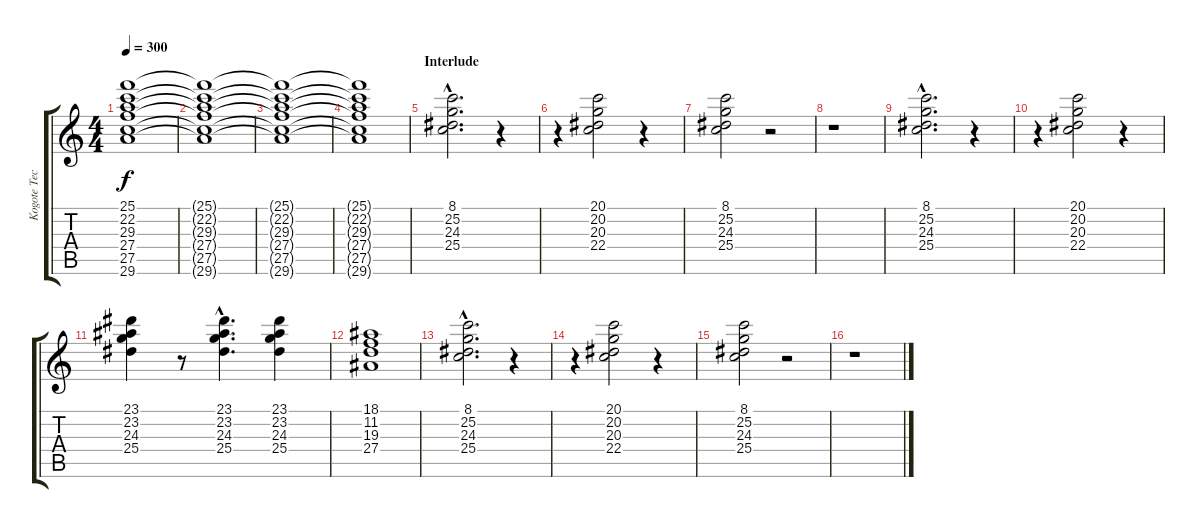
\track ("Kogote Teclado" "Kogote Tec") {instrument rockorgan}
\staff {score tabs}
\tuning (E4 B3 G3 D3 A2 E2) {hide}
\ts (4 4)
\tempo 300
\clef g2
\ks c
(25.1 22.2 29.3 27.4 27.5 29.6).1{dy f} |
(25.1{t} 22.2{t} 29.3{t} 27.4{t} 27.5{t} 29.6{t}).1 |
(25.1{t} 22.2{t} 29.3{t} 27.4{t} 27.5{t} 29.6{t}).1 |
(25.1{t} 22.2{t} 29.3{t} 27.4{t} 27.5{t} 29.6{t}).1 |
\section ("" "Interlude")
(8.1{hac} 25.2{hac} 24.3{hac} 25.4{hac}).2{d} r.4 |
r.4 (20.1 20.2 20.3 22.4).2 r.4 |
(8.1 25.2 24.3 25.4).2 r.2 |
r.1 |
(8.1{hac} 25.2{hac} 24.3{hac} 25.4{hac}).2{d} r.4 |
r.4 (20.1 20.2 20.3 22.4).2 r.4 |
(23.1 23.2 24.3 25.4).4 r.8 (23.1{hac} 23.2{hac} 24.3{hac} 25.4{hac}).4{d} (23.1 23.2 24.3 25.4).4 |
(18.1 11.2 19.3 27.4).1 |
(8.1{hac} 25.2{hac} 24.3{hac} 25.4{hac}).2{d} r.4 |
r.4 (20.1 20.2 20.3 22.4).2 r.4 |
(8.1 25.2 24.3 25.4).2 r.2 |
r.1
